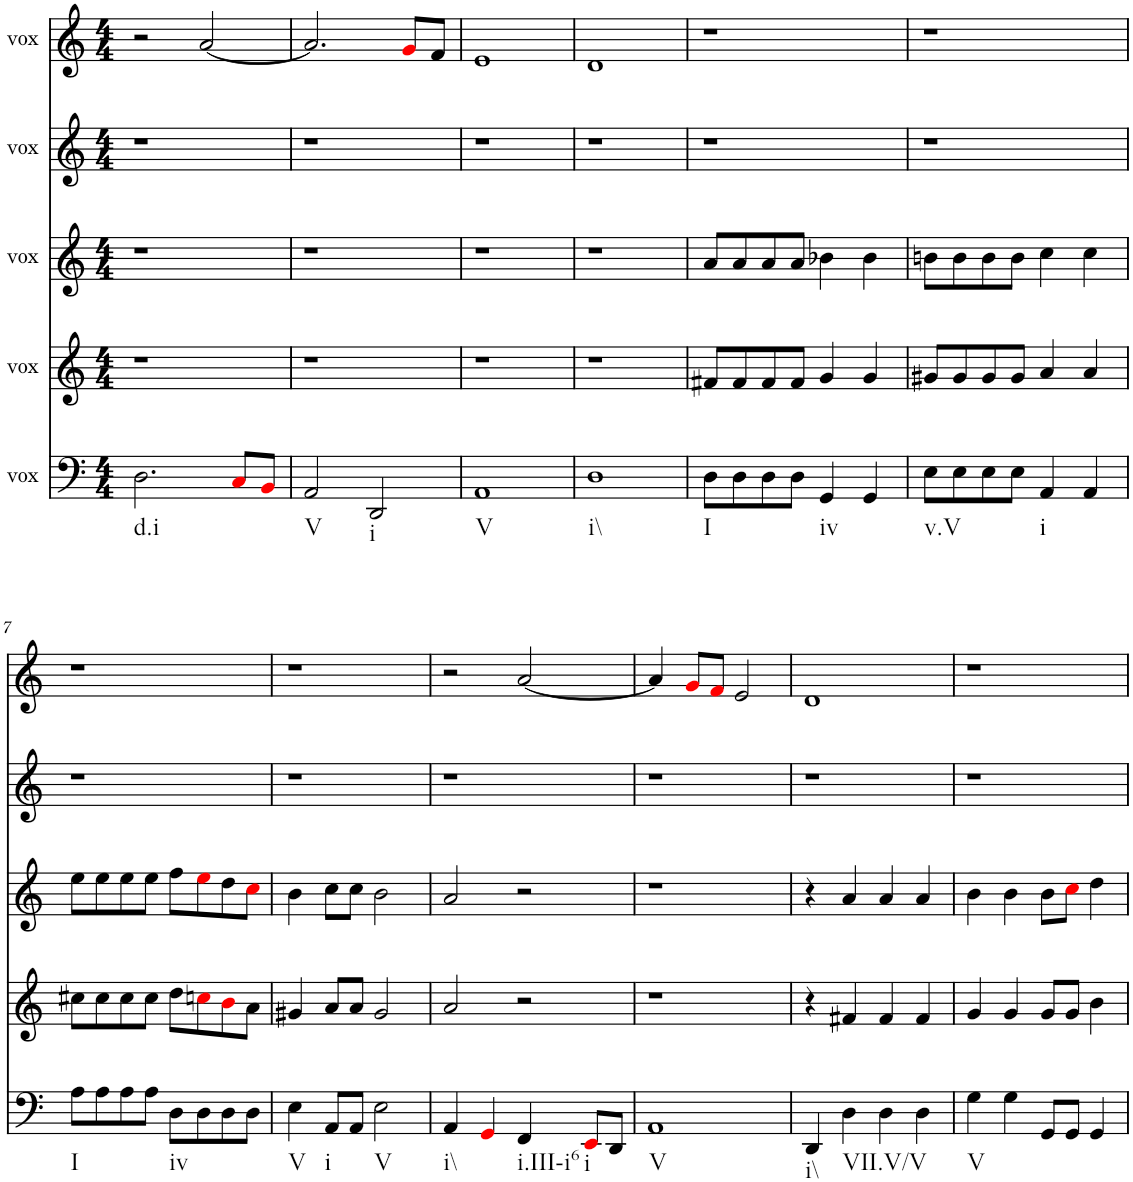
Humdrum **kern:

**kern	**kern	**kern	**kern	**kern
*part5	*part4	*part3	*part2	*part1
*staff5	*staff4	*staff3	*staff2	*staff1
*I"vox	*I"vox	*I"vox	*I"vox	*I"vox
*clefF4	*clefG2	*clefG2	*clefG2	*clefG2
*k[]	*k[]	*k[]	*k[]	*k[]
*M4/4	*M4/4	*M4/4	*M4/4	*M4/4
=1	=1	=1	=1	=1
!LO:TX:b:t=d.i	!	!	!	!
2.D\	1r	1r	1r	2r
.	.	.	.	[2a/
8Ci/L	.	.	.	.
8BBi/J	.	.	.	.
=2	=2	=2	=2	=2
!LO:TX:b:t=V	!	!	!	!
2AA/	1r	1r	1r	2.a/]
!LO:TX:b:t=i	!	!	!	!
2DD/	.	.	.	.
.	.	.	.	8gi/L
.	.	.	.	8f/J
=3	=3	=3	=3	=3
!LO:TX:b:t=V	!	!	!	!
1AA	1r	1r	1r	1e
=4	=4	=4	=4	=4
!LO:TX:b:t=i\\	!	!	!	!
1D	1r	1r	1r	1d
=5	=5	=5	=5	=5
!LO:TX:b:t=I	!	!	!	!
8D\L	8f#X/L	8a/L	1r	1r
8D\	8f#/	8a/	.	.
8D\	8f#/	8a/	.	.
8D\J	8f#/J	8a/J	.	.
!LO:TX:b:t=iv	!	!	!	!
4GG/	4g/	4b-X\	.	.
4GG/	4g/	4b-\	.	.
=6	=6	=6	=6	=6
!LO:TX:b:t=v.V	!	!	!	!
8E\L	8g#X/L	8bn\L	1r	1r
8E\	8g#/	8b\	.	.
8E\	8g#/	8b\	.	.
8E\J	8g#/J	8b\J	.	.
!LO:TX:b:t=i	!	!	!	!
4AA/	4a/	4cc\	.	.
4AA/	4a/	4cc\	.	.
!!LO:LB:g=z
=7	=7	=7	=7	=7
!LO:TX:b:t=I	!	!	!	!
8A\L	8cc#X\L	8ee\L	1r	1r
8A\	8cc#\	8ee\	.	.
8A\	8cc#\	8ee\	.	.
8A\J	8cc#\J	8ee\J	.	.
!LO:TX:b:t=iv	!	!	!	!
8D\L	8dd\L	8ff\L	.	.
8D\	8ccni\	8eei\	.	.
8D\	8bi\	8dd\	.	.
8D\J	8a\J	8cci\J	.	.
=8	=8	=8	=8	=8
!LO:TX:b:t=V	!	!	!	!
4E\	4g#X/	4b\	1r	1r
!LO:TX:b:t=i	!	!	!	!
8AA/L	8a/L	8cc\L	.	.
8AA/J	8a/J	8cc\J	.	.
!LO:TX:b:t=V	!	!	!	!
2E\	2g#/	2b\	.	.
=9	=9	=9	=9	=9
!LO:TX:b:t=i\\	!	!	!	!
4AA/	2a/	2a/	1r	2r
4GGi/	.	.	.	.
!LO:TX:b:t=i.III-i6	!	!	!	!
4FF/	2r	2r	.	[2a/
!LO:TX:b:t=i	!	!	!	!
8EEi/L	.	.	.	.
8DD/J	.	.	.	.
=10	=10	=10	=10	=10
!LO:TX:b:t=V	!	!	!	!
1AA	1r	1r	1r	4a/]
.	.	.	.	8gi/L
.	.	.	.	8fi/J
.	.	.	.	2e/
=11	=11	=11	=11	=11
!LO:TX:b:t=i\\	!	!	!	!
4DD/	4r	4r	1r	1d
!LO:TX:b:t=VII.V/V	!	!	!	!
4D\	4f#X/	4a/	.	.
4D\	4f#/	4a/	.	.
4D\	4f#/	4a/	.	.
=12	=12	=12	=12	=12
!LO:TX:b:t=V	!	!	!	!
4G\	4g/	4b\	1r	1r
4G\	4g/	4b\	.	.
8GG/L	8g/L	8b\L	.	.
8GG/J	8g/J	8cci\J	.	.
4GG/	4b\	4dd\	.	.
=	=	=	=	=
*-	*-	*-	*-	*-
